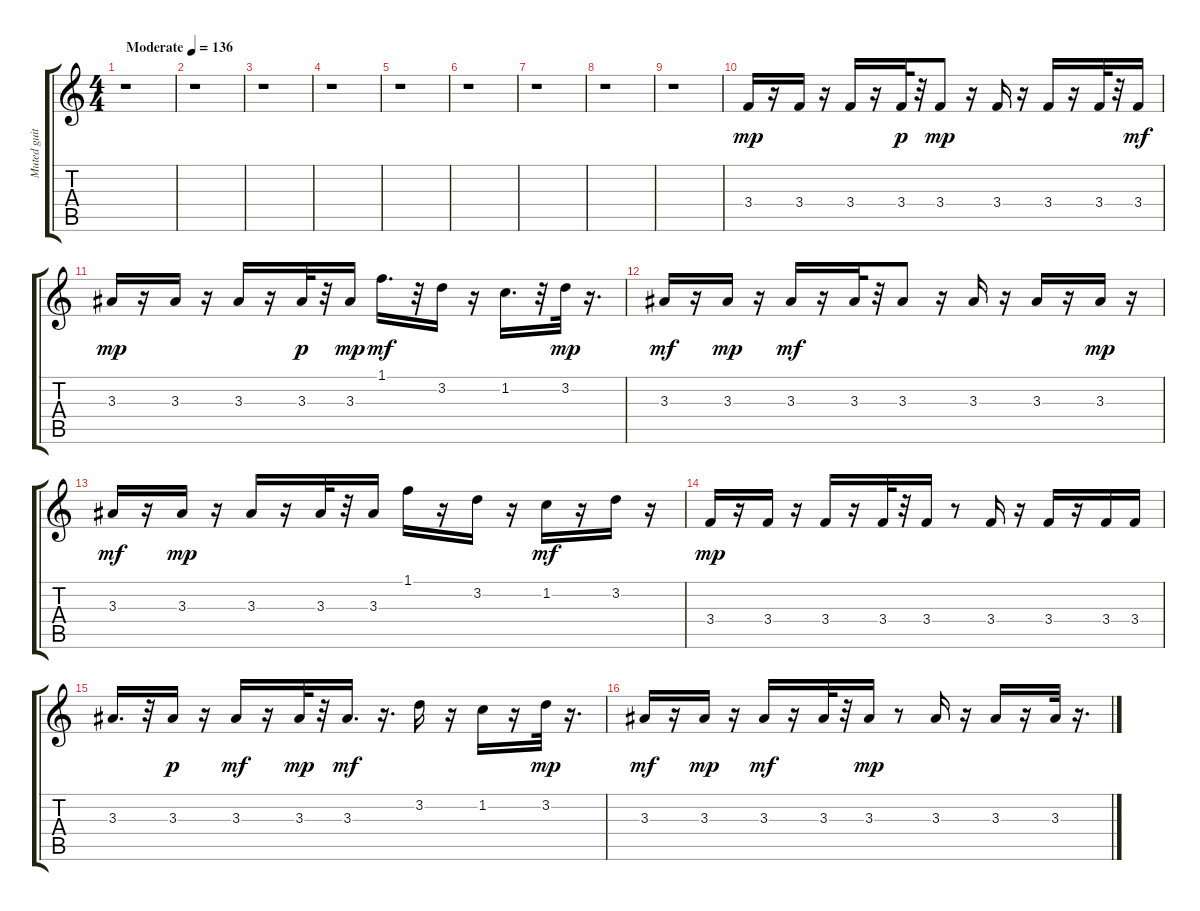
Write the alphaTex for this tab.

\track ("Muted guitar" "Muted guit") {instrument electricguitarmuted}
\staff {score tabs}
\tuning (E4 B3 G3 D3 A2 E2) {hide}
\ts (4 4)
\tempo (136 "Moderate")
\clef g2
\ks c
r.1{dy mp instrument electricguitarmuted} |
r.1 |
r.1 |
r.1 |
r.1 |
r.1 |
r.1 |
r.1 |
r.1 |
3.4.16 r.16 3.4.16 r.16 3.4.16 r.16 3.4.32{dy p} r.32 3.4.8{dy mp} r.16 3.4.16 r.16 3.4.16 r.16 3.4.32 r.32 3.4.16{dy mf} |
3.3.16{dy mp} r.16 3.3.16 r.16 3.3.16 r.16 3.3.32{dy p} r.32 3.3.16{dy mp} 1.1.16{d dy mf} r.32 3.2.16 r.16 1.2.16{d} r.32 3.2.32{dy mp} r.16{d} |
3.3.16{dy mf} r.16 3.3.16{dy mp} r.16 3.3.16{dy mf} r.16 3.3.32 r.32 3.3.8 r.16 3.3.16 r.16 3.3.16 r.16 3.3.16{dy mp} r.16 |
3.3.16{dy mf} r.16 3.3.16{dy mp} r.16 3.3.16 r.16 3.3.32 r.32 3.3.16 1.1.16 r.16 3.2.16 r.16 1.2.16{dy mf} r.16 3.2.16 r.16 |
3.4.16{dy mp} r.16 3.4.16 r.16 3.4.16 r.16 3.4.32 r.32 3.4.16 r.8 3.4.16 r.16 3.4.16 r.16 3.4.16 3.4.16 |
3.3.16{d} r.32 3.3.16{dy p} r.16 3.3.16{dy mf} r.16 3.3.32{dy mp} r.32 3.3.16{d dy mf} r.16{d} 3.2.16 r.16 1.2.16 r.16 3.2.32{dy mp} r.16{d} |
3.3.16{dy mf} r.16 3.3.16{dy mp} r.16 3.3.16{dy mf} r.16 3.3.32 r.32 3.3.16{dy mp} r.8 3.3.16 r.16 3.3.16 r.16 3.3.32 r.16{d}
